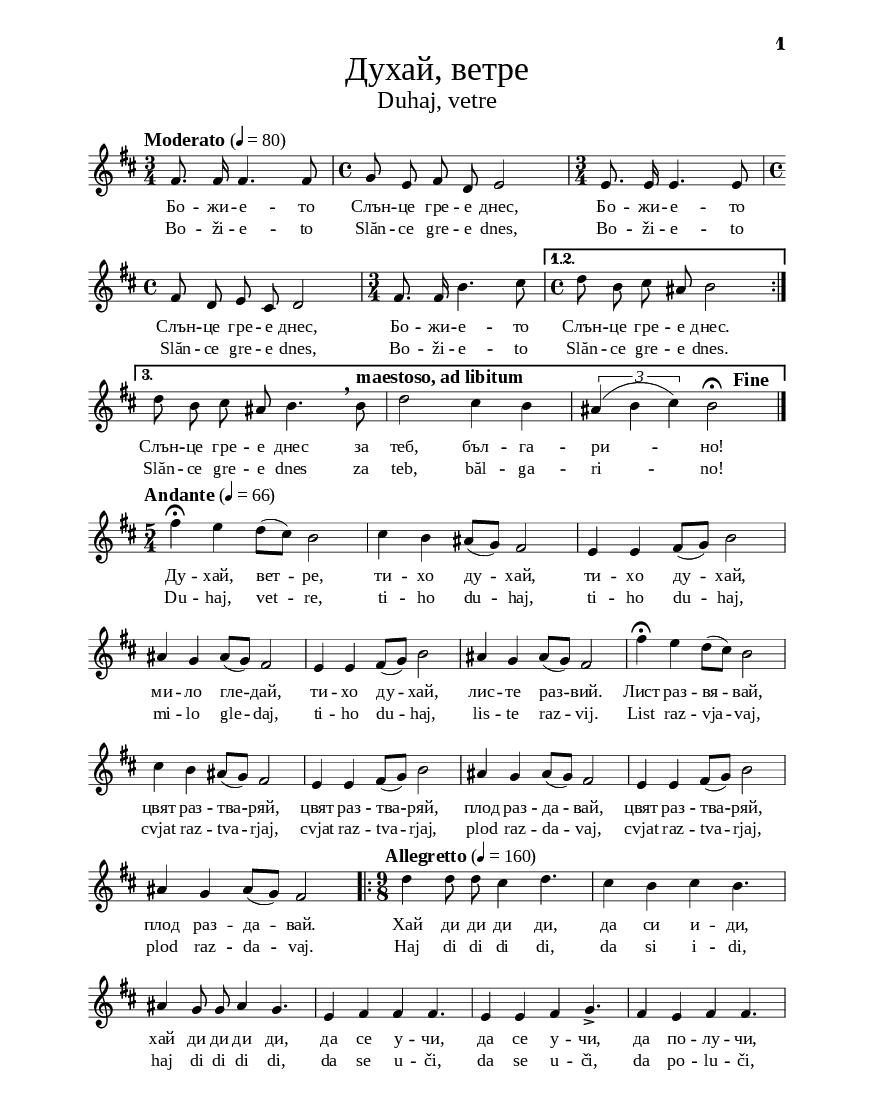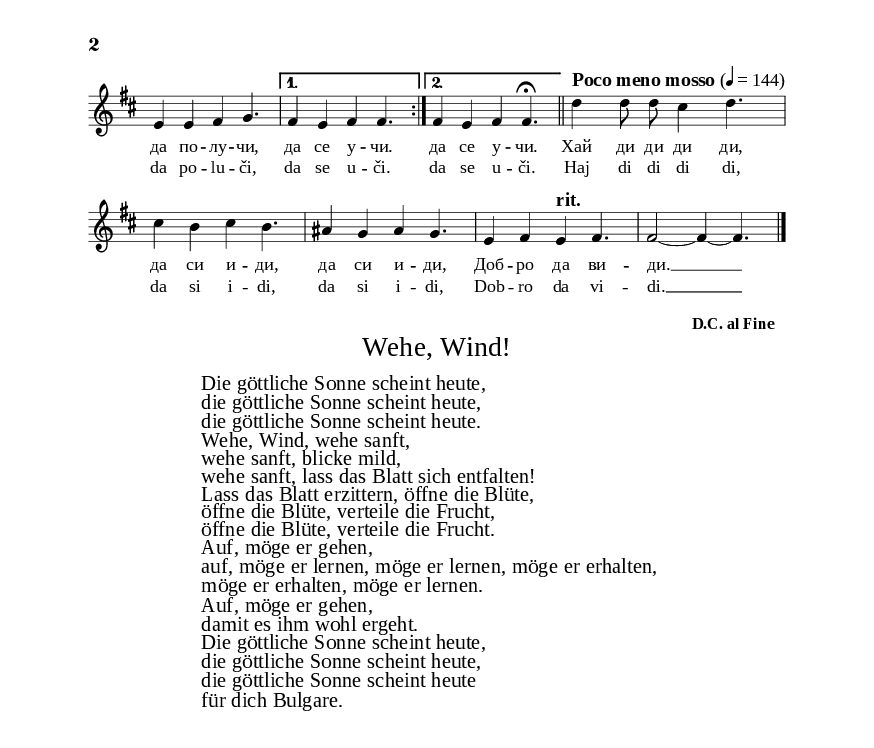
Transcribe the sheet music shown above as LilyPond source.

\version "2.24.4"

\include "include/globals.ily"

\bookpart {
  \label #'ref136
  \tocItem \markup "Духай, ветре – Duhaj, vetre "
   \include "include/bookpart-paper.ily"
  \score {
    \include "include/score-layout.ily"

    \new Voice \relative c' {
      \clef treble
      \key b \minor
      \time 3/4
      \tempoFunc "Moderato" 4 "80"
      \autoBeamOff

      \repeat volta 3 {
        fis8.  fis16  fis4.  fis8 | % 2
        \time 4/4  | % 2
        g8  e8  fis8  d8  e2
        | % 3
        \time 3/4  | % 3
        e8.  e16  e4.  e8 \break | % 4
        \time 4/4  | % 4
        fis8  d8  e8  cis8
        d2 | % 5
        \time 3/4  | % 5
        fis8.  fis16  b4.  cis8
        \time 4/4 |
      }
      \alternative {
        {
          d8  b8  cis8 ais8  b2 | \break
        }
        {
          d8 b8 cis8  ais8  b4. \breathe
          \once \override Score.MetronomeMark.outside-staff-priority = #99
          %\once \override Score.MetronomeMark.X-extent=#'(-3.5 . 0)
          \tempo "maestoso, ad libitum" b8 |
          d2 cis4 b4 |


          \tweak direction #up \times 2/3 {
            \once \override Slur.positions = #'(1 . 1)
            \once \override Slur.height-limit = #5.91
            ais4 (  b4  cis4 )
          }
          \once \override Score.MetronomeMark.outside-staff-priority = #599
          \once \override Score.MetronomeMark.X-extent=#'(-3.5 . 0)
          \tempo "Fine" b2 ^\fermata
        }
      } \break  \bar "|."

      \once \override Staff.TimeSignature.break-visibility = ##(#f #t #t)
      \time 5/4 \tempoFunc "Andante" 4 "66" fis'4 ^\fermata
      e4  d8 [ ( cis8 ) ] b2 |
      cis4  b4  ais8 ( [  g8 ) ]  fis2 |
      e4  e4 fis8 ( [  g8 ) ] b2 | \break
      ais4 g4  ais8 ( [  g8 ) ]  fis2 |
      e4 e4  fis8 ( [  g8 ) ]  b2 |
      ais4  g4  ais8 ( [  g8 ) ]  fis2 |
      fis'4 ^\fermata  e4  d8 ( [
      cis8 ) ]  b2 | \break
      cis4 b4  ais8 ( [  g8 ) ]  fis2 |
      e4 e4  fis8 ( [  g8 ) ] b2 |
      ais4  g4  ais8 ( [  g8 ) ]  fis2 |
      e4  e4  fis8 ( [  g8 ) ] b2 | \break
      ais4  g4  ais8 ( [  g8 ) ]  fis2 |
      \repeat volta 2 {
        \time 9/8 \tempoFunc "  Allegretto" 4 "160"  d'4
        d8  d8  cis4 d4. |
        cis4  b4  cis4 b4. | \break
        ais4  g8  g8 ais4  g4. |
        e4 fis4 fis4  fis4. |
        e4  e4  fis4 g4. -> |
        fis4  e4  fis4 fis4. \break
        e4  e4  fis4  g4.
      }

      \alternative {
        {
          fis4  e4  fis4  fis4.
        }
        {
          fis4  e4  fis4  fis4.^\fermata \bar "||"
        }
      }

      \tempoFunc "Poco meno mosso" 4 "144" d'4 d8 d8 cis4 d4. | \break
      cis4  b4
      cis4  b4.  ais4  g4  ais4
      g4.  e4   fis4
      \tempo "rit." e4  fis4.
      fis2 ~  fis4 ~ fis4.\break  \bar "|."
    }

    \addlyrics {
      Бо -- жи -- е -- то Слън -- це гре --
      е днес, Бо -- жи -- е -- то Слън --
      це гре -- е днес, Бо -- жи -- е --
      то Слън  -- це гре -- е днес. Слън
      -- це гре -- е днес за теб, бъл --
      га -- ри  --  но! Ду -- хай, вет
      -- ре, ти -- хо ду -- хай, ти
      -- хо ду -- хай, ми -- ло гле
      -- дай, ти -- хо ду -- хай,
      лис -- те раз -- вий. Лист раз
      -- вя -- вай, цвят раз -- тва
      -- ряй, цвят раз -- тва --
      ряй, плод раз -- да -- вай,
      цвят раз -- тва -- ряй, плод
      раз -- да -- вай. Хай ди ди ди
      ди, да си и -- ди, хай ди ди ди
      ди, да се у -- чи, да се у -- чи,
      да по -- лу -- чи, да по -- лу --
      чи, да се у -- чи. да се у -- чи.
      Хай ди ди ди ди, да си и -- ди,
      да си и -- ди, Доб -- ро да ви --
      ди. __
    }

    \addlyrics {
      Bo -- ži -- e -- to Slăn -- ce gre --
      e dnes, Bo -- ži -- e -- to Slăn --
      ce gre -- e dnes, Bo -- ži -- e --
      to Slăn  -- ce gre -- e dnes. Slăn
      -- ce gre -- e dnes za teb, băl --
      ga -- ri  --  no! Du -- haj, vet
      -- re, ti -- ho du -- haj, ti
      -- ho du -- haj, mi -- lo gle
      -- daj, ti -- ho du -- haj,
      lis -- te raz -- vij. List raz
      -- vja -- vaj, cvjat raz -- tva
      -- rjaj, cvjat raz -- tva --
      rjaj, plod raz -- da -- vaj,
      cvjat raz -- tva -- rjaj, plod
      raz -- da -- vaj. Haj di di di
      di, da si i -- di, haj di di di
      di, da se u -- či, da se u -- či,
      da po -- lu -- či, da po -- lu --
      či, da se u -- či. da se u -- či.
      Haj di di di di, da si i -- di,
      da si i -- di, Dob -- ro da vi --
      di. __
    }

    \header {
      title = \titleFunc "Духай, ветре" "Duhaj, vetre"
    }

    \midi{}

  } % score
  \markup \empty-one
  \markup \dc-one "D.C. al Fine"


  % include foreign translation(s) of the song
  \version "2.24.3"

\markup \fill-line { \fontsize #deTitleFontSize "Wehe, Wind!" }
\markup \null
\markup \null
\markup \fontsize #deCoupletFontSize {
  \hspace #14
  \override #`(baseline-skip . ,deCoupletBaselineSkip)

  \column {

    \line { " "Die göttliche Sonne scheint heute,  }

    \line { " "die göttliche Sonne scheint heute,  }

    \line { " "die göttliche Sonne scheint heute. }

    \line { " "Wehe, Wind, wehe sanft,  }

    \line { " "wehe sanft, blicke mild, }

    \line { " "wehe sanft, lass das Blatt sich entfalten! }

    \line { " "Lass das Blatt erzittern, öffne die Blüte,  }

    \line { " "öffne die Blüte, verteile die Frucht, }

    \line { " "öffne die Blüte, verteile die Frucht. }

    \line { " "Auf, möge er gehen, }

    \line { " " auf, möge er lernen, möge er lernen, möge er erhalten, }

    \line { " "möge er erhalten, möge er lernen. }

    \line { " "Auf, möge er gehen,  }

    \line { " "damit es ihm wohl ergeht. }

    \line { " "Die göttliche Sonne scheint heute,  }

    \line { " "die göttliche Sonne scheint heute,  }

    \line { " "die göttliche Sonne scheint heute }
     \line { " "für dich Bulgare. }

  }
}


} % bookpart
